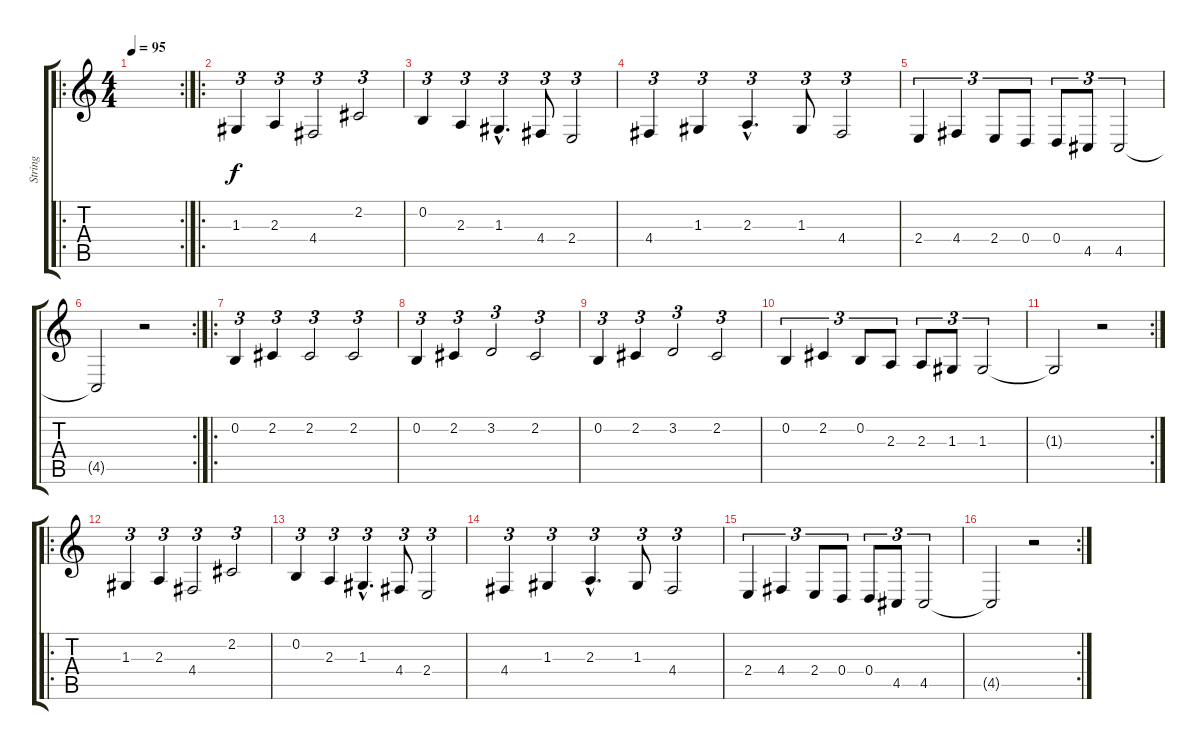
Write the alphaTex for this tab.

\track ("String" "String") {instrument stringensemble1}
\staff {score tabs}
\tuning (E4 B3 G3 D3 A2 E2) {hide}
\ro
\rc 2
\ts (4 4)
\tempo 95
\clef g2
\ks c
|
\ro
1.3.4{tu (3 2)} 2.3.4{tu (3 2)} 4.4.2{tu (3 2)} 2.2.2{tu (3 2)} |
0.2.4{tu (3 2)} 2.3.4{tu (3 2)} 1.3{hac}.4{d tu (3 2)} 4.4.8{tu (3 2)} 2.4.2{tu (3 2)} |
4.4.4{tu (3 2)} 1.3.4{tu (3 2)} 2.3{hac}.4{d tu (3 2)} 1.3.8{tu (3 2)} 4.4.2{tu (3 2)} |
2.4.4{tu (3 2)} 4.4.4{tu (3 2)} 2.4.8{tu (3 2)} 0.4.8{tu (3 2)} 0.4.8{tu (3 2)} 4.5.8{tu (3 2)} 4.5.2{tu (3 2)} |
\rc 2
4.5{t}.2 r.2 |
\ro
0.2.4{tu (3 2)} 2.2.4{tu (3 2)} 2.2.2{tu (3 2)} 2.2.2{tu (3 2)} |
0.2.4{tu (3 2)} 2.2.4{tu (3 2)} 3.2.2{tu (3 2)} 2.2.2{tu (3 2)} |
0.2.4{tu (3 2)} 2.2.4{tu (3 2)} 3.2.2{tu (3 2)} 2.2.2{tu (3 2)} |
0.2.4{tu (3 2)} 2.2.4{tu (3 2)} 0.2.8{tu (3 2)} 2.3.8{tu (3 2)} 2.3.8{tu (3 2)} 1.3.8{tu (3 2)} 1.3.2{tu (3 2)} |
\rc 2
1.3{t}.2 r.2 |
\ro
1.3.4{tu (3 2)} 2.3.4{tu (3 2)} 4.4.2{tu (3 2)} 2.2.2{tu (3 2)} |
0.2.4{tu (3 2)} 2.3.4{tu (3 2)} 1.3{hac}.4{d tu (3 2)} 4.4.8{tu (3 2)} 2.4.2{tu (3 2)} |
4.4.4{tu (3 2)} 1.3.4{tu (3 2)} 2.3{hac}.4{d tu (3 2)} 1.3.8{tu (3 2)} 4.4.2{tu (3 2)} |
2.4.4{tu (3 2)} 4.4.4{tu (3 2)} 2.4.8{tu (3 2)} 0.4.8{tu (3 2)} 0.4.8{tu (3 2)} 4.5.8{tu (3 2)} 4.5.2{tu (3 2)} |
\rc 2
4.5{t}.2 r.2
